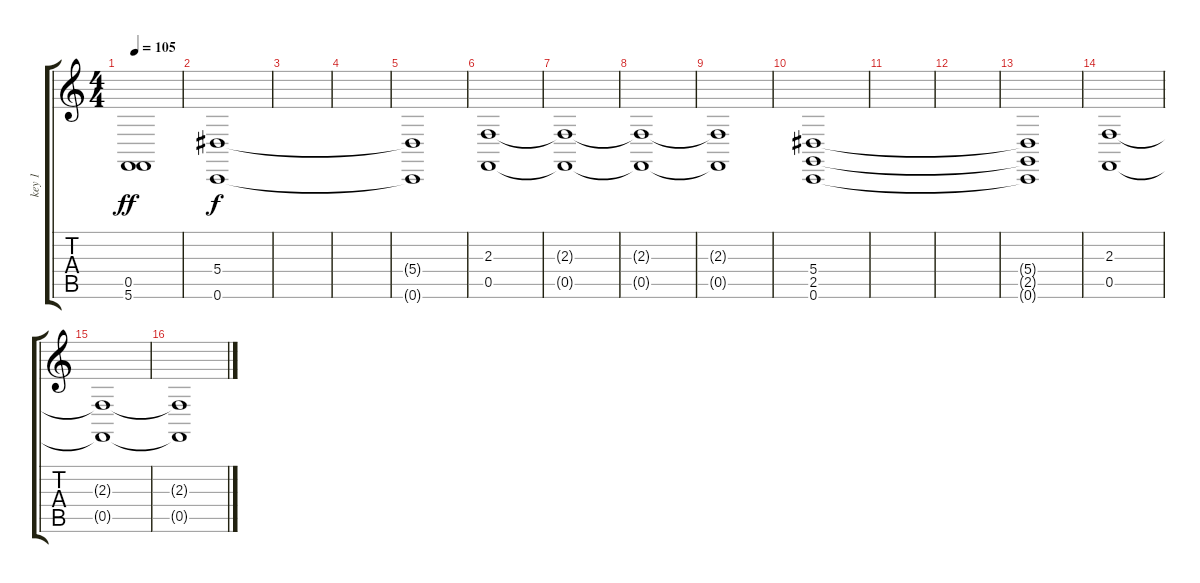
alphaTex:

\track ("key 1" "key 1") {instrument stringensemble1}
\staff {score tabs}
\tuning (C4 G3 Eb3 Bb2 F2 C2) {hide}
\ts (4 4)
\tempo 105
\clef g2
\ks c
(0.5 5.6).1{dy ff} |
(5.4 0.6).1{dy f} |
|
|
(5.4{t} 0.6{t}).1 |
(2.3 0.5).1 |
(2.3{t} 0.5{t}).1 |
(2.3{t} 0.5{t}).1 |
(2.3{t} 0.5{t}).1 |
(5.4 2.5 0.6).1 |
|
|
(5.4{t} 2.5{t} 0.6{t}).1 |
(2.3 0.5).1 |
(2.3{t} 0.5{t}).1 |
(2.3{t} 0.5{t}).1
